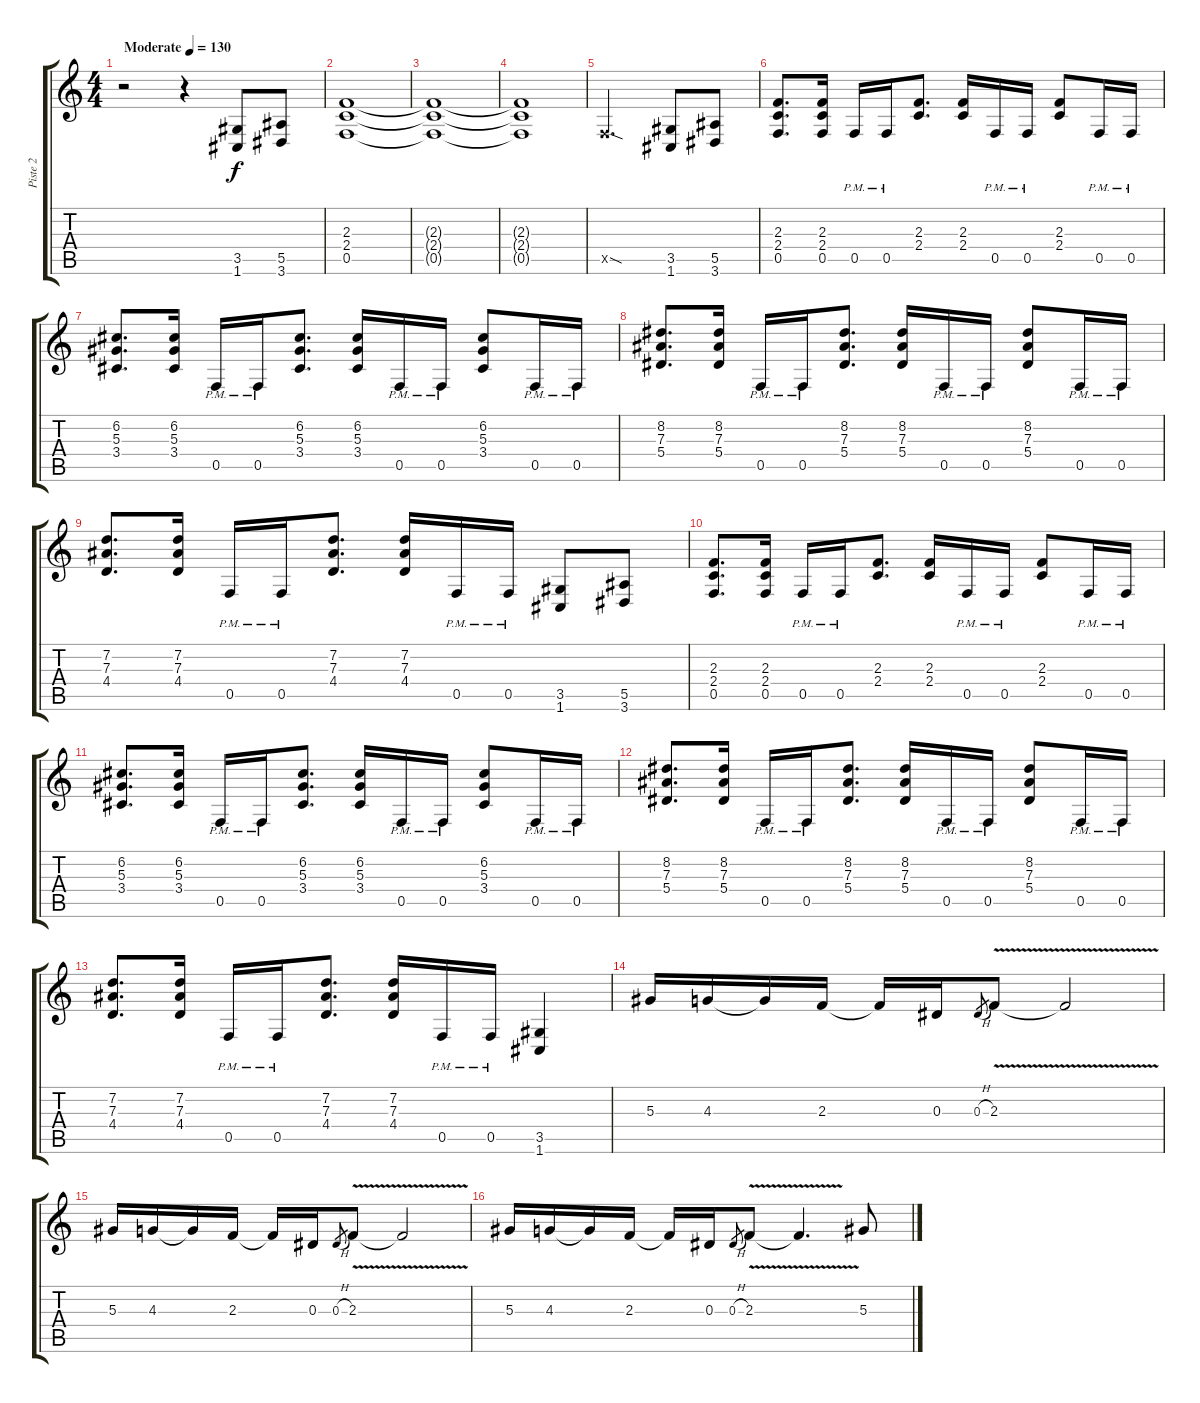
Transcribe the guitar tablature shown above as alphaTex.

\track ("Piste 2" "Piste 2") {instrument distortionguitar}
\staff {score tabs}
\tuning (C4 G3 Eb3 Bb2 F2 C2) {hide}
\ts (4 4)
\tempo (130 "Moderate")
\clef g2
\ks c
r.2{dy f instrument distortionguitar} r.4 (3.5 1.6).8 (5.5 3.6).8 |
(2.3 2.4 0.5).1 |
(2.3{t} 2.4{t} 0.5{t}).1 |
(2.3{t} 2.4{t} 0.5{t}).1 |
0.5{sod x}.2{d} (3.5 1.6).8 (5.5 3.6).8 |
(2.3 2.4 0.5).8{d} (2.3 2.4 0.5).16 0.5{pm}.16 0.5{pm}.16 (2.3 2.4).8{d} (2.3 2.4).16 0.5{pm}.16 0.5{pm}.16 (2.3 2.4).8 0.5{pm}.16 0.5{pm}.16 |
(6.2 5.3 3.4).8{d} (6.2 5.3 3.4).16 0.5{pm}.16 0.5{pm}.16 (6.2 5.3 3.4).8{d} (6.2 5.3 3.4).16 0.5{pm}.16 0.5{pm}.16 (6.2 5.3 3.4).8 0.5{pm}.16 0.5{pm}.16 |
(8.2 7.3 5.4).8{d} (8.2 7.3 5.4).16 0.5{pm}.16 0.5{pm}.16 (8.2 7.3 5.4).8{d} (8.2 7.3 5.4).16 0.5{pm}.16 0.5{pm}.16 (8.2 7.3 5.4).8 0.5{pm}.16 0.5{pm}.16 |
(7.2 7.3 4.4).8{d} (7.2 7.3 4.4).16 0.5{pm}.16 0.5{pm}.16 (7.2 7.3 4.4).8{d} (7.2 7.3 4.4).16 0.5{pm}.16 0.5{pm}.16 (3.5 1.6).8 (5.5 3.6).8 |
(2.3 2.4 0.5).8{d} (2.3 2.4 0.5).16 0.5{pm}.16 0.5{pm}.16 (2.3 2.4).8{d} (2.3 2.4).16 0.5{pm}.16 0.5{pm}.16 (2.3 2.4).8 0.5{pm}.16 0.5{pm}.16 |
(6.2 5.3 3.4).8{d} (6.2 5.3 3.4).16 0.5{pm}.16 0.5{pm}.16 (6.2 5.3 3.4).8{d} (6.2 5.3 3.4).16 0.5{pm}.16 0.5{pm}.16 (6.2 5.3 3.4).8 0.5{pm}.16 0.5{pm}.16 |
(8.2 7.3 5.4).8{d} (8.2 7.3 5.4).16 0.5{pm}.16 0.5{pm}.16 (8.2 7.3 5.4).8{d} (8.2 7.3 5.4).16 0.5{pm}.16 0.5{pm}.16 (8.2 7.3 5.4).8 0.5{pm}.16 0.5{pm}.16 |
(7.2 7.3 4.4).8{d} (7.2 7.3 4.4).16 0.5{pm}.16 0.5{pm}.16 (7.2 7.3 4.4).8{d} (7.2 7.3 4.4).16 0.5{pm}.16 0.5{pm}.16 (3.5 1.6).4 |
5.3.16 4.3.16 4.3{t}.16 2.3.16 2.3{t}.16 0.3.16 0.3{h}.8{gr} 2.3{v}.8 2.3{t}.2 |
5.3.16 4.3.16 4.3{t}.16 2.3.16 2.3{t}.16 0.3.16 0.3{h}.8{gr} 2.3{v}.8 2.3{t}.2 |
5.3.16 4.3.16 4.3{t}.16 2.3.16 2.3{t}.16 0.3.16 0.3{h}.8{gr} 2.3{v}.8 2.3{t}.4{d} 5.3.8
